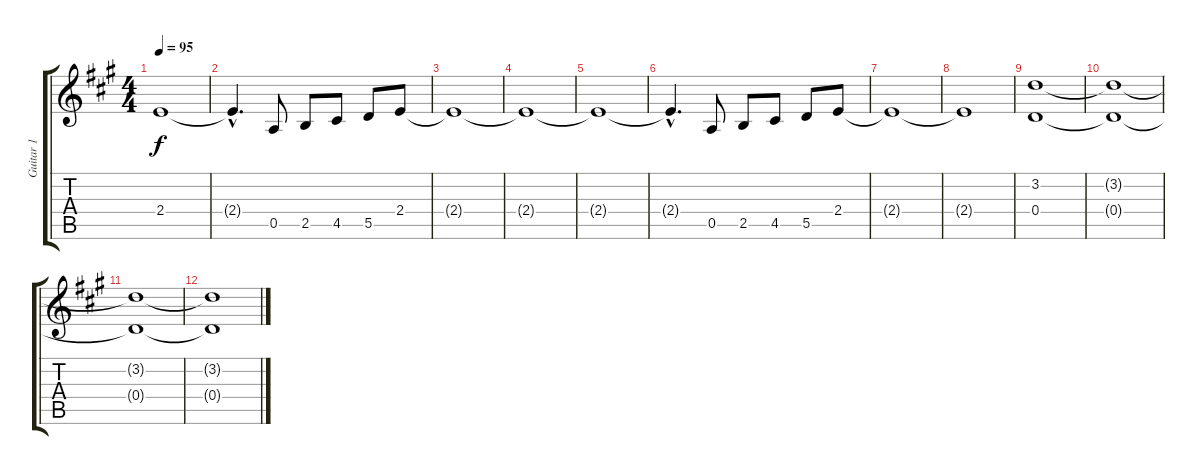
\track ("Guitar 1" "Guitar 1") {instrument distortionguitar}
\staff {score tabs}
\tuning (E4 B3 G3 D3 A2 E2) {hide}
\ts (4 4)
\tempo 95
\clef g2
\ks a
2.4{t}.1{dy f} |
2.4{hac t}.4{d} 0.5.8 2.5.8 4.5.8 5.5.8 2.4.8 |
2.4{t}.1 |
2.4{t}.1 |
2.4{t}.1 |
2.4{hac t}.4{d} 0.5.8 2.5.8 4.5.8 5.5.8 2.4.8 |
2.4{t}.1 |
2.4{t}.1 |
(3.2 0.4).1{volume 0} |
(3.2{t} 0.4{t}).1 |
(3.2{t} 0.4{t}).1 |
(3.2{t} 0.4{t}).1
